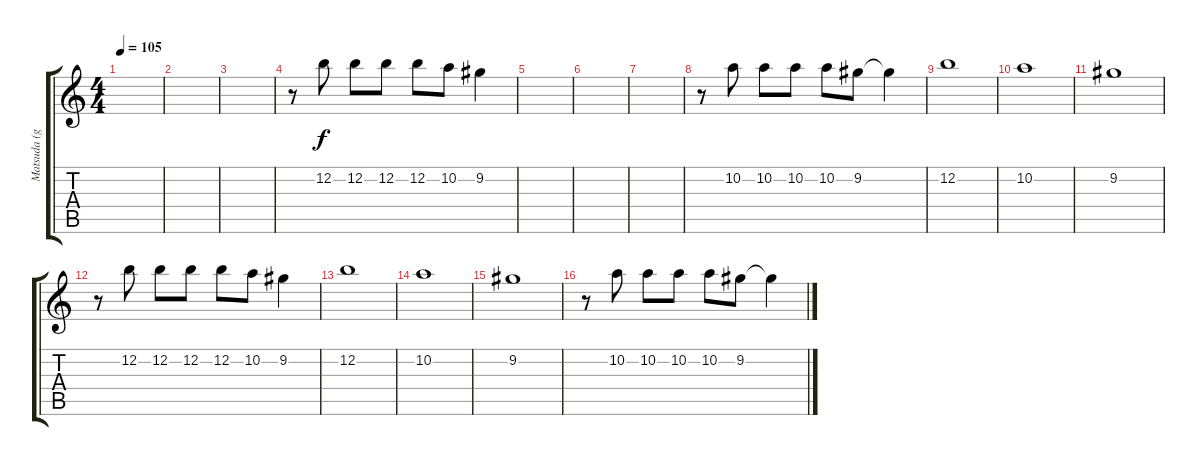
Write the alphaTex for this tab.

\track ("Matsuda (guitar)" "Matsuda (g") {instrument electricguitarclean}
\staff {score tabs}
\tuning (E4 B3 G3 D3 A2 E2) {hide}
\ts (4 4)
\tempo 105
\clef g2
\ks c
|
|
|
r.8 12.2.8 12.2.8 12.2.8 12.2.8 10.2.8 9.2.4 |
|
|
|
r.8 10.2.8 10.2.8 10.2.8 10.2.8 9.2.8 9.2{t}.4 |
12.2.1 |
10.2.1 |
9.2.1 |
r.8 12.2.8 12.2.8 12.2.8 12.2.8 10.2.8 9.2.4 |
12.2.1 |
10.2.1 |
9.2.1 |
r.8 10.2.8 10.2.8 10.2.8 10.2.8 9.2.8 9.2{t}.4
